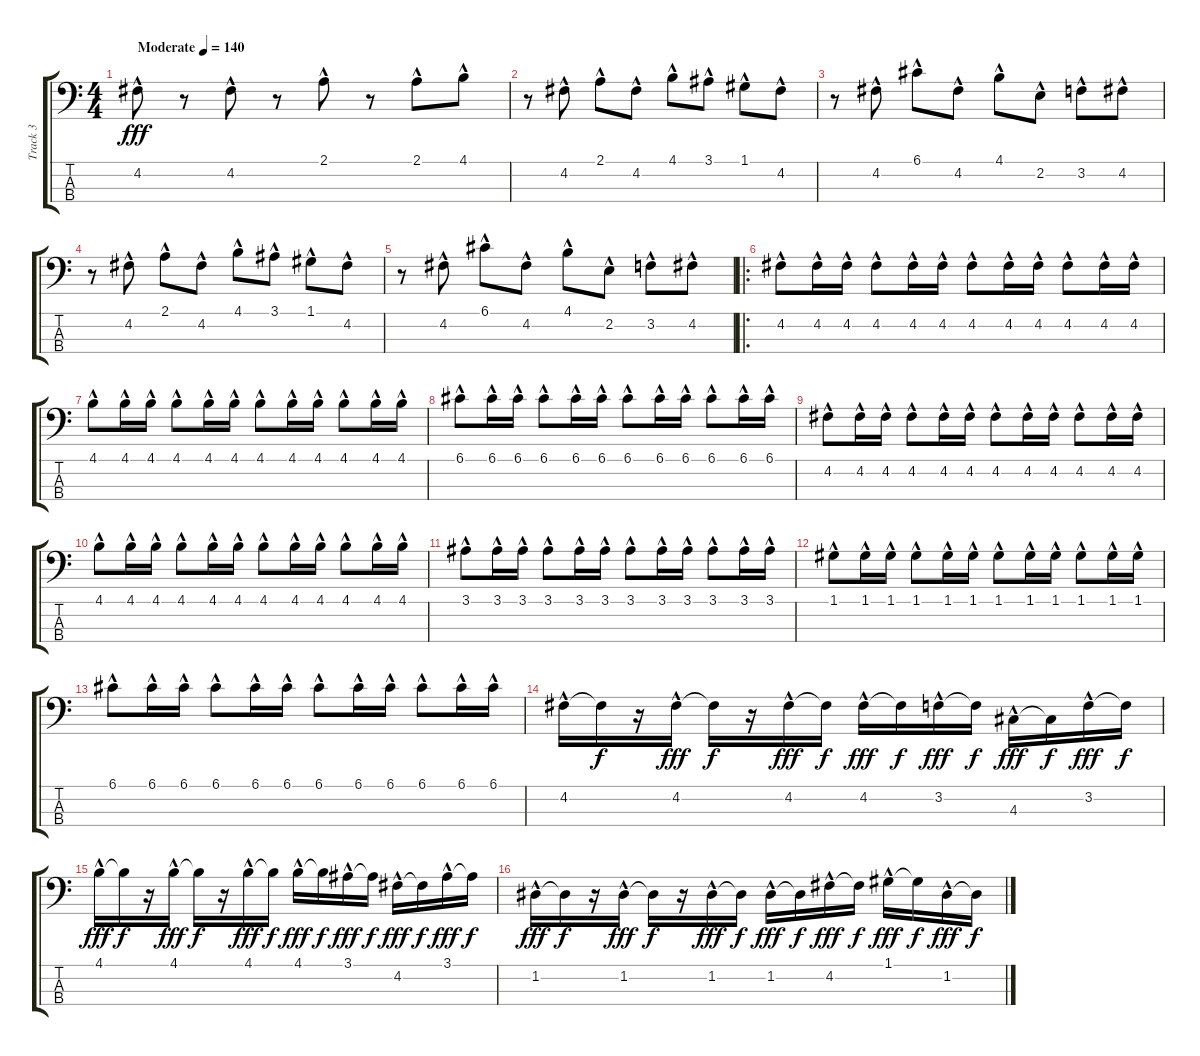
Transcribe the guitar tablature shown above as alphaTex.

\track ("Track 3" "Track 3") {instrument electricbassfinger bank 2}
\staff {score tabs}
\tuning (G2 D2 A1 E1) {hide}
\ts (4 4)
\tempo (140 "Moderate")
\clef f4
\ks c
4.2{hac}.8{dy fff instrument electricbassfinger} r.8 4.2{hac}.8 r.8 2.1{hac}.8 r.8 2.1{hac}.8 4.1{hac}.8 |
r.8 4.2{hac}.8 2.1{hac}.8 4.2{hac}.8 4.1{hac}.8 3.1{hac}.8 1.1{hac}.8 4.2{hac}.8 |
r.8 4.2{hac}.8 6.1{hac}.8 4.2{hac}.8 4.1{hac}.8 2.2{hac}.8 3.2{hac}.8 4.2{hac}.8 |
r.8 4.2{hac}.8 2.1{hac}.8 4.2{hac}.8 4.1{hac}.8 3.1{hac}.8 1.1{hac}.8 4.2{hac}.8 |
r.8 4.2{hac}.8 6.1{hac}.8 4.2{hac}.8 4.1{hac}.8 2.2{hac}.8 3.2{hac}.8 4.2{hac}.8 |
\ro
4.2{hac}.8 4.2{hac}.16 4.2{hac}.16 4.2{hac}.8 4.2{hac}.16 4.2{hac}.16 4.2{hac}.8 4.2{hac}.16 4.2{hac}.16 4.2{hac}.8 4.2{hac}.16 4.2{hac}.16 |
4.1{hac}.8 4.1{hac}.16 4.1{hac}.16 4.1{hac}.8 4.1{hac}.16 4.1{hac}.16 4.1{hac}.8 4.1{hac}.16 4.1{hac}.16 4.1{hac}.8 4.1{hac}.16 4.1{hac}.16 |
6.1{hac}.8 6.1{hac}.16 6.1{hac}.16 6.1{hac}.8 6.1{hac}.16 6.1{hac}.16 6.1{hac}.8 6.1{hac}.16 6.1{hac}.16 6.1{hac}.8 6.1{hac}.16 6.1{hac}.16 |
4.2{hac}.8 4.2{hac}.16 4.2{hac}.16 4.2{hac}.8 4.2{hac}.16 4.2{hac}.16 4.2{hac}.8 4.2{hac}.16 4.2{hac}.16 4.2{hac}.8 4.2{hac}.16 4.2{hac}.16 |
4.1{hac}.8 4.1{hac}.16 4.1{hac}.16 4.1{hac}.8 4.1{hac}.16 4.1{hac}.16 4.1{hac}.8 4.1{hac}.16 4.1{hac}.16 4.1{hac}.8 4.1{hac}.16 4.1{hac}.16 |
3.1{hac}.8 3.1{hac}.16 3.1{hac}.16 3.1{hac}.8 3.1{hac}.16 3.1{hac}.16 3.1{hac}.8 3.1{hac}.16 3.1{hac}.16 3.1{hac}.8 3.1{hac}.16 3.1{hac}.16 |
1.1{hac}.8 1.1{hac}.16 1.1{hac}.16 1.1{hac}.8 1.1{hac}.16 1.1{hac}.16 1.1{hac}.8 1.1{hac}.16 1.1{hac}.16 1.1{hac}.8 1.1{hac}.16 1.1{hac}.16 |
6.1{hac}.8 6.1{hac}.16 6.1{hac}.16 6.1{hac}.8 6.1{hac}.16 6.1{hac}.16 6.1{hac}.8 6.1{hac}.16 6.1{hac}.16 6.1{hac}.8 6.1{hac}.16 6.1{hac}.16 |
4.2{hac}.16 4.2{t}.16{dy f} r.16 4.2{hac}.16{dy fff} 4.2{t}.16{dy f} r.16 4.2{hac}.16{dy fff} 4.2{t}.16{dy f} 4.2{hac}.16{dy fff} 4.2{t}.16{dy f} 3.2{hac}.16{dy fff} 3.2{t}.16{dy f} 4.3{hac}.16{dy fff} 4.3{t}.16{dy f} 3.2{hac}.16{dy fff} 3.2{t}.16{dy f} |
4.1{hac}.16{dy fff} 4.1{t}.16{dy f} r.16 4.1{hac}.16{dy fff} 4.1{t}.16{dy f} r.16 4.1{hac}.16{dy fff} 4.1{t}.16{dy f} 4.1{hac}.16{dy fff} 4.1{t}.16{dy f} 3.1{hac}.16{dy fff} 3.1{t}.16{dy f} 4.2{hac}.16{dy fff} 4.2{t}.16{dy f} 3.1{hac}.16{dy fff} 3.1{t}.16{dy f} |
1.2{hac}.16{dy fff} 1.2{t}.16{dy f} r.16 1.2{hac}.16{dy fff} 1.2{t}.16{dy f} r.16 1.2{hac}.16{dy fff} 1.2{t}.16{dy f} 1.2{hac}.16{dy fff} 1.2{t}.16{dy f} 4.2{hac}.16{dy fff} 4.2{t}.16{dy f} 1.1{hac}.16{dy fff} 1.1{t}.16{dy f} 1.2{hac}.16{dy fff} 1.2{t}.16{dy f}
